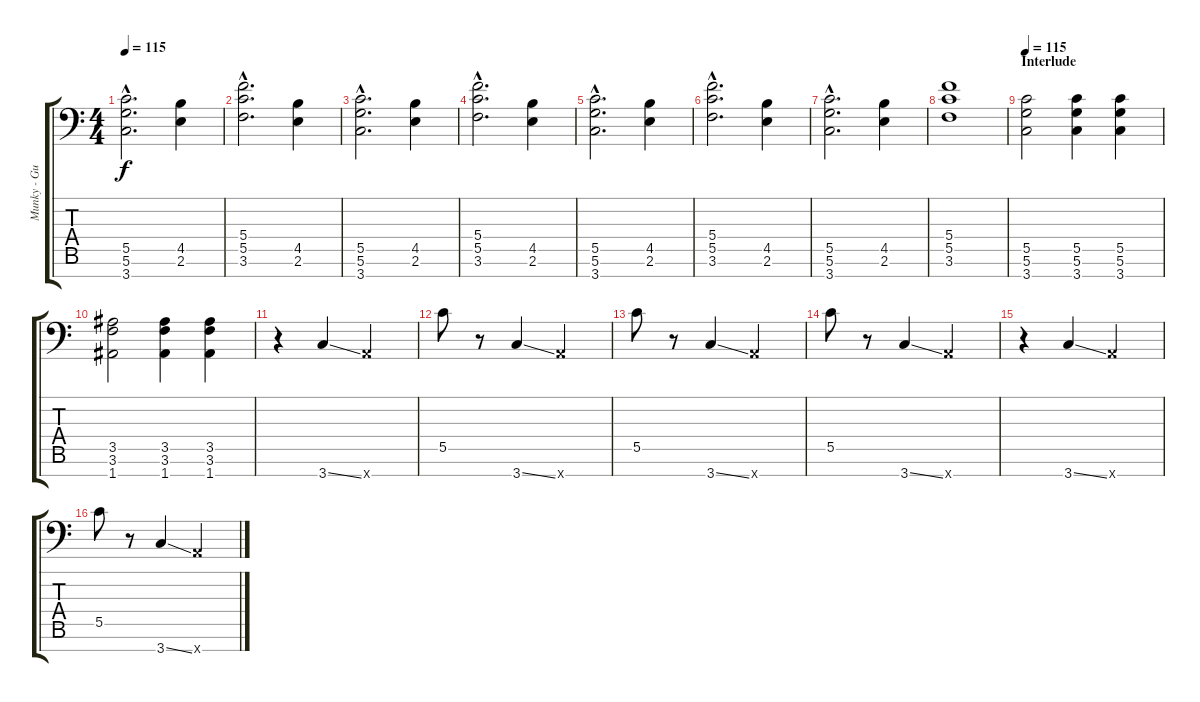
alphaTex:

\track ("Munky - Guitar" "Munky - Gu") {instrument distortionguitar}
\staff {score tabs}
\tuning (D4 A3 F3 C3 G2 D2 A1) {hide}
\ts (4 4)
\tempo 115
\clef f4
\ks c
(5.5{hac} 5.6{hac} 3.7{hac}).2{d dy f volume 10 balance 8 instrument distortionguitar} (4.5 2.6).4 |
(5.4{hac} 5.5{hac} 3.6{hac}).2{d} (4.5 2.6).4 |
(5.5{hac} 5.6{hac} 3.7{hac}).2{d} (4.5 2.6).4 |
(5.4{hac} 5.5{hac} 3.6{hac}).2{d} (4.5 2.6).4 |
(5.5{hac} 5.6{hac} 3.7{hac}).2{d} (4.5 2.6).4 |
(5.4{hac} 5.5{hac} 3.6{hac}).2{d} (4.5 2.6).4 |
(5.5{hac} 5.6{hac} 3.7{hac}).2{d} (4.5 2.6).4 |
(5.4 5.5 3.6).1 |
\section ("" "Interlude")
\tempo 115
(5.5 5.6 3.7).2{volume 10 instrument distortionguitar} (5.5 5.6 3.7).4 (5.5 5.6 3.7).4 |
(3.5 3.6 1.7).2 (3.5 3.6 1.7).4 (3.5 3.6 1.7).4 |
r.4{volume 6 balance 0 instrument lead2sawtooth} 3.7{ss}.4 0.7{x}.2 |
5.5.8 r.8 3.7{ss}.4 0.7{x}.2 |
5.5.8 r.8 3.7{ss}.4 0.7{x}.2 |
5.5.8 r.8 3.7{ss}.4 0.7{x}.2 |
r.4 3.7{ss}.4 0.7{x}.2 |
5.5.8 r.8 3.7{ss}.4 0.7{x}.2
